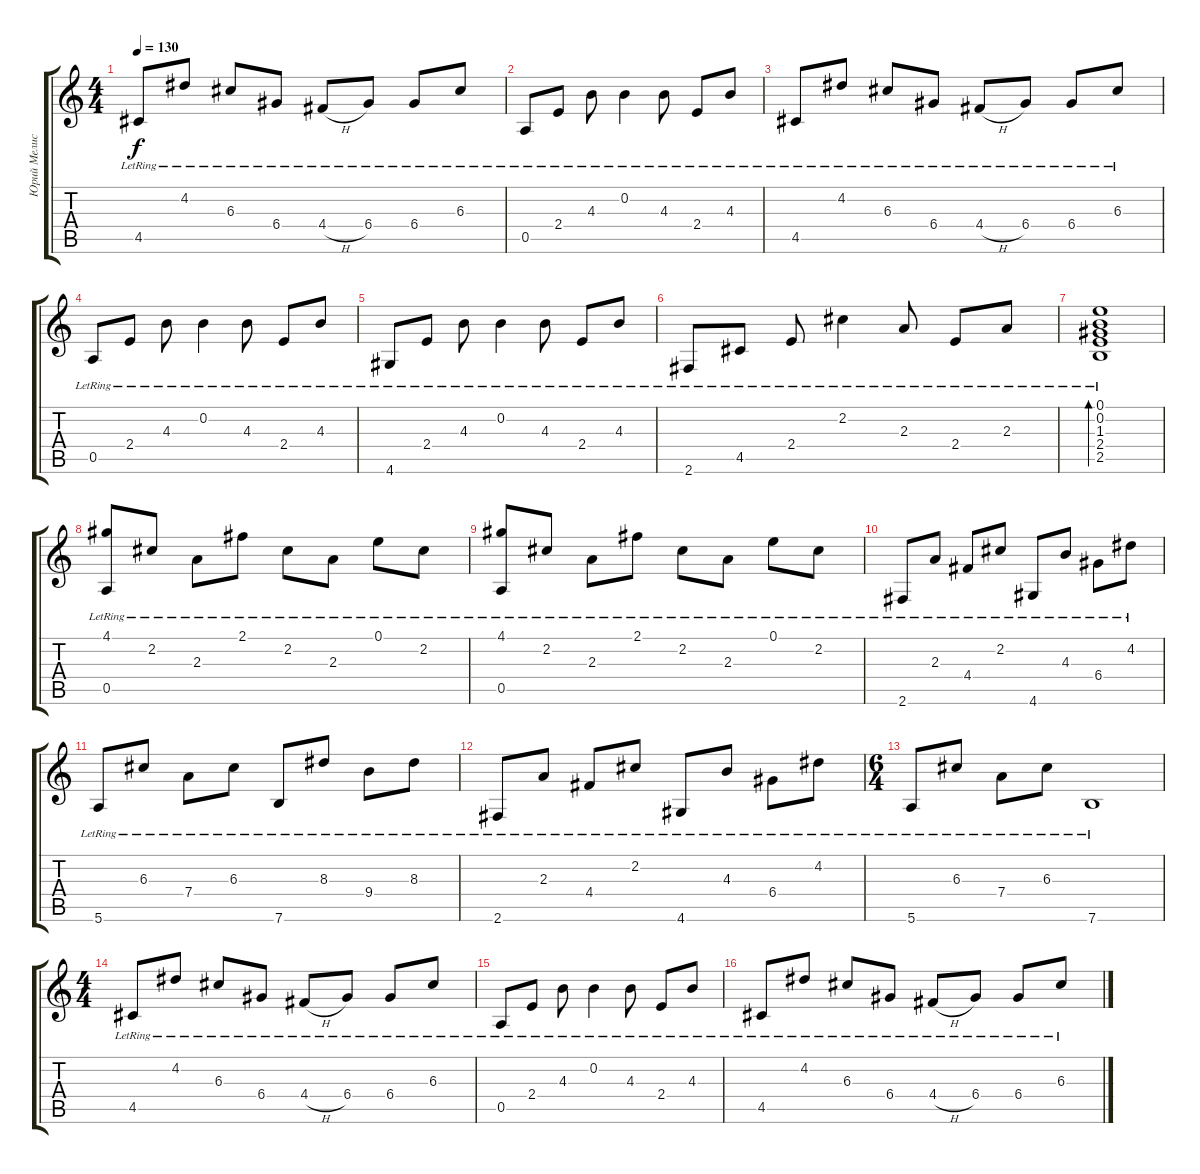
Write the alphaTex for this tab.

\track ("Юрий Мелисов" "Юрий Мелис") {instrument acousticguitarnylon}
\staff {score tabs}
\tuning (E4 B3 G3 D3 A2 E2) {hide}
\ts (4 4)
\tempo 130
\clef g2
\ks c
4.5{lr}.8{dy f} 4.2{lr}.8 6.3{lr}.8 6.4{lr}.8 4.4{h lr}.8 6.4{lr}.8 6.4{lr}.8 6.3{lr}.8 |
0.5{lr}.8 2.4{lr}.8 4.3{lr}.8 0.2{lr}.4 4.3{lr}.8 2.4{lr}.8 4.3{lr}.8 |
4.5{lr}.8 4.2{lr}.8 6.3{lr}.8 6.4{lr}.8 4.4{h lr}.8 6.4{lr}.8 6.4{lr}.8 6.3{lr}.8 |
0.5{lr}.8 2.4{lr}.8 4.3{lr}.8 0.2{lr}.4 4.3{lr}.8 2.4{lr}.8 4.3{lr}.8 |
4.6{lr}.8 2.4{lr}.8 4.3{lr}.8 0.2{lr}.4 4.3{lr}.8 2.4{lr}.8 4.3{lr}.8 |
2.6{lr}.8 4.5{lr}.8 2.4{lr}.8 2.2{lr}.4 2.3{lr}.8 2.4{lr}.8 2.3{lr}.8 |
(0.1{lr} 0.2{lr} 1.3{lr} 2.4{lr} 2.5{lr}).1{bd 60} |
(4.1{lr} 0.5{lr}).8 2.2{lr}.8 2.3{lr}.8 2.1{lr}.8 2.2{lr}.8 2.3{lr}.8 0.1{lr}.8 2.2{lr}.8 |
(4.1{lr} 0.5{lr}).8 2.2{lr}.8 2.3{lr}.8 2.1{lr}.8 2.2{lr}.8 2.3{lr}.8 0.1{lr}.8 2.2{lr}.8 |
2.6{lr}.8 2.3{lr}.8 4.4{lr}.8 2.2{lr}.8 4.6{lr}.8 4.3{lr}.8 6.4{lr}.8 4.2{lr}.8 |
5.6{lr}.8 6.3{lr}.8 7.4{lr}.8 6.3{lr}.8 7.6{lr}.8 8.3{lr}.8 9.4{lr}.8 8.3{lr}.8 |
2.6{lr}.8 2.3{lr}.8 4.4{lr}.8 2.2{lr}.8 4.6{lr}.8 4.3{lr}.8 6.4{lr}.8 4.2{lr}.8 |
\ts (6 4)
5.6{lr}.8 6.3{lr}.8 7.4{lr}.8 6.3{lr}.8 7.6{lr}.1 |
\ts (4 4)
4.5{lr}.8 4.2{lr}.8 6.3{lr}.8 6.4{lr}.8 4.4{h lr}.8 6.4{lr}.8 6.4{lr}.8 6.3{lr}.8 |
0.5{lr}.8 2.4{lr}.8 4.3{lr}.8 0.2{lr}.4 4.3{lr}.8 2.4{lr}.8 4.3{lr}.8 |
4.5{lr}.8 4.2{lr}.8 6.3{lr}.8 6.4{lr}.8 4.4{h lr}.8 6.4{lr}.8 6.4{lr}.8 6.3{lr}.8
